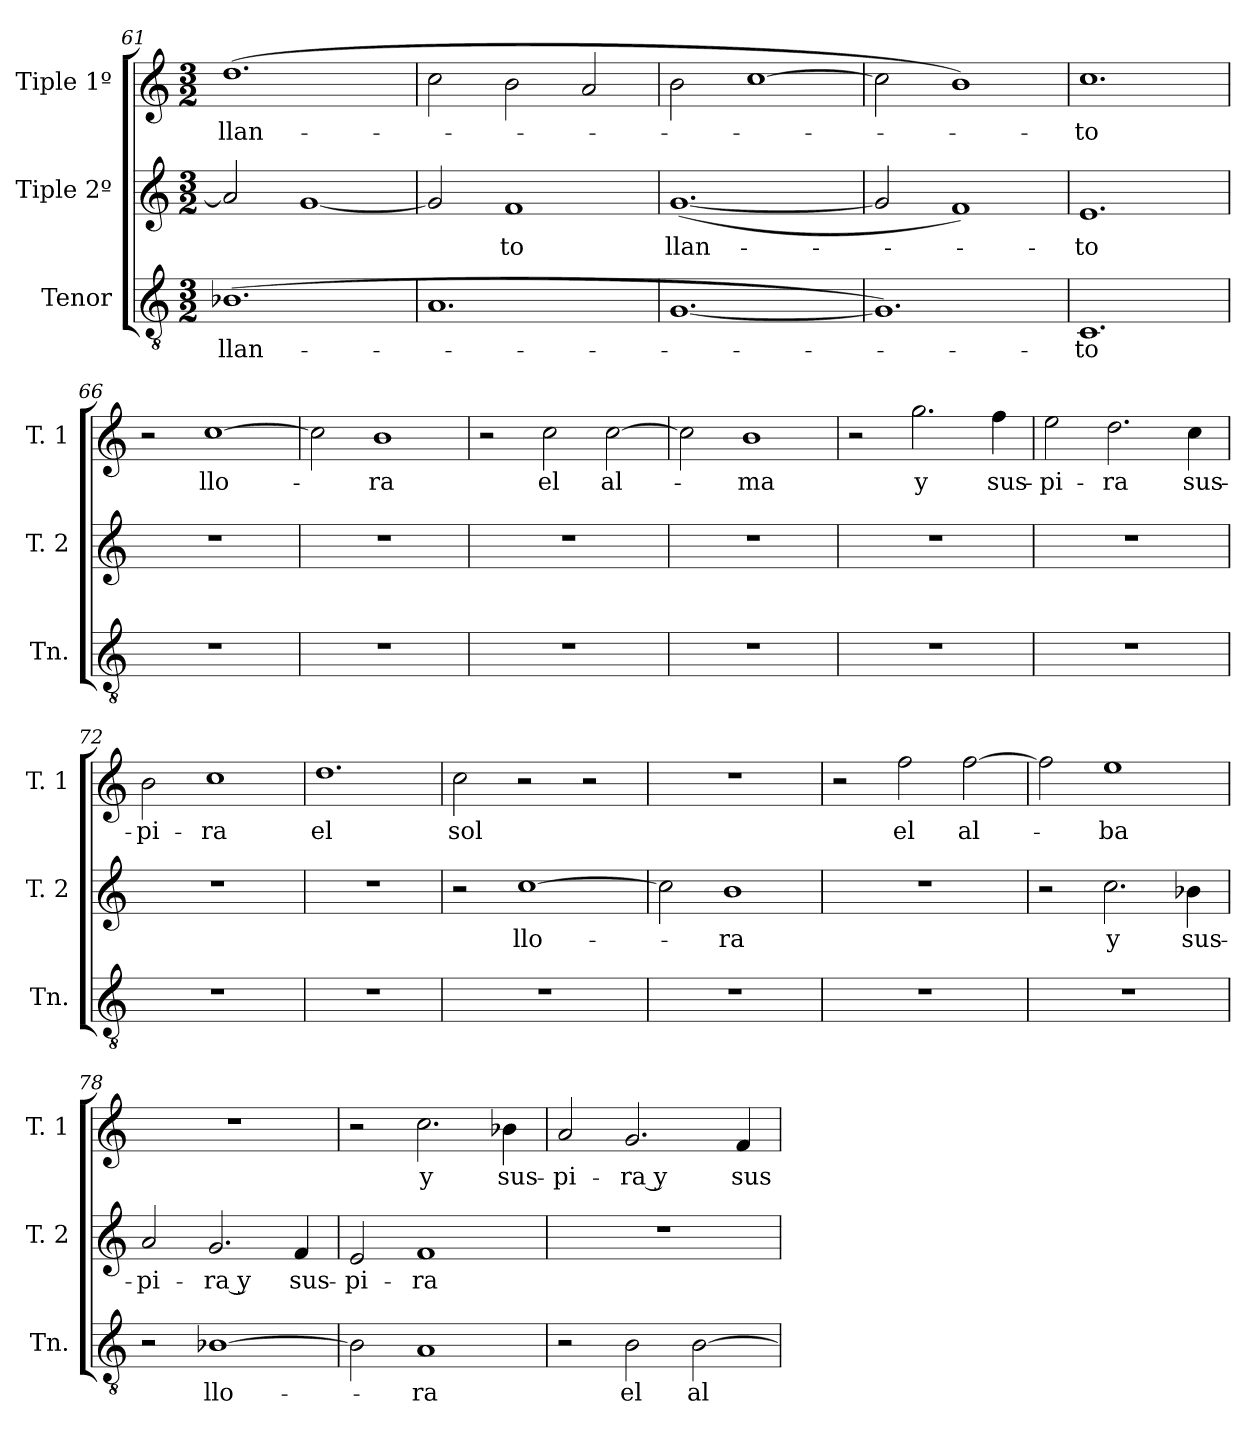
**kern	**text	**kern	**text	**kern	**text
*part3	*part3	*part2	*part2	*part1	*part1
*staff3	*staff3	*staff2	*staff2	*staff1	*staff1
*I"Tenor	*	*I"Tiple 2º	*	*I"Tiple 1º	*
*I'Tn.	*	*I'T. 2	*	*I'T. 1	*
*clefGv2	*	*clefG2	*	*clefG2	*
*M3/2	*	*M3/2	*	*M3/2	*
=61	=61	=61	=61	=61	=61
(1.B-X	llan-	2a]	.	(1.dd	llan-
.	.	[1g	.	.	.
=62	=62	=62	=62	=62	=62
1.A	.	2g]	.	2cc	.
.	.	1f	-to	2b	.
.	.	.	.	2a	.
=63	=63	=63	=63	=63	=63
[1.G	.	([1.g	llan-	2b	.
.	.	.	.	[1cc	.
=64	=64	=64	=64	=64	=64
1.G])	.	2g]	.	2cc]	.
.	.	1f)	.	1b)	.
=65	=65	=65	=65	=65	=65
1.C	-to	1.e	-to	1.cc	-to
=66	=66	=66	=66	=66	=66
1.r	.	1.r	.	2r	.
.	.	.	.	[1cc	llo-
=67	=67	=67	=67	=67	=67
1.r	.	1.r	.	2cc]	.
.	.	.	.	1b	-ra
=68	=68	=68	=68	=68	=68
1.r	.	1.r	.	2r	.
.	.	.	.	2cc	el
.	.	.	.	[2cc	al-
=69	=69	=69	=69	=69	=69
1.r	.	1.r	.	2cc]	.
.	.	.	.	1b	-ma
=70	=70	=70	=70	=70	=70
1.r	.	1.r	.	2r	.
.	.	.	.	2.gg	y
.	.	.	.	4ff	sus-
=71	=71	=71	=71	=71	=71
1.r	.	1.r	.	2ee	-pi-
.	.	.	.	2.dd	-ra
.	.	.	.	4cc	sus-
=72	=72	=72	=72	=72	=72
1.r	.	1.r	.	2b	-pi-
.	.	.	.	1cc	-ra
=73	=73	=73	=73	=73	=73
1.r	.	1.r	.	1.dd	el
=74	=74	=74	=74	=74	=74
1.r	.	2r	.	2cc	sol
.	.	[1cc	llo-	2r	.
.	.	.	.	2r	.
=75	=75	=75	=75	=75	=75
1.r	.	2cc]	.	1.r	.
.	.	1b	-ra	.	.
=76	=76	=76	=76	=76	=76
1.r	.	1.r	.	2r	.
.	.	.	.	2ff	el
.	.	.	.	[2ff	al-
=77	=77	=77	=77	=77	=77
1.r	.	2r	.	2ff]	.
.	.	2.cc	y	1ee	-ba
.	.	4b-X	sus-	.	.
=78	=78	=78	=78	=78	=78
2r	.	2a	-pi-	1.r	.
[1B-X	llo-	2.g	-ra y	.	.
.	.	4f	sus-	.	.
=79	=79	=79	=79	=79	=79
2B-]	.	2e	-pi-	2r	.
1A	-ra	1f	-ra	2.cc	y
.	.	.	.	4b-X	sus-
=80	=80	=80	=80	=80	=80
2r	.	1.r	.	2a	-pi-
2B	el	.	.	2.g	-ra y
[2B	al-	.	.	.	.
.	.	.	.	4f	sus-
=	=	=	=	=	=
*-	*-	*-	*-	*-	*-
